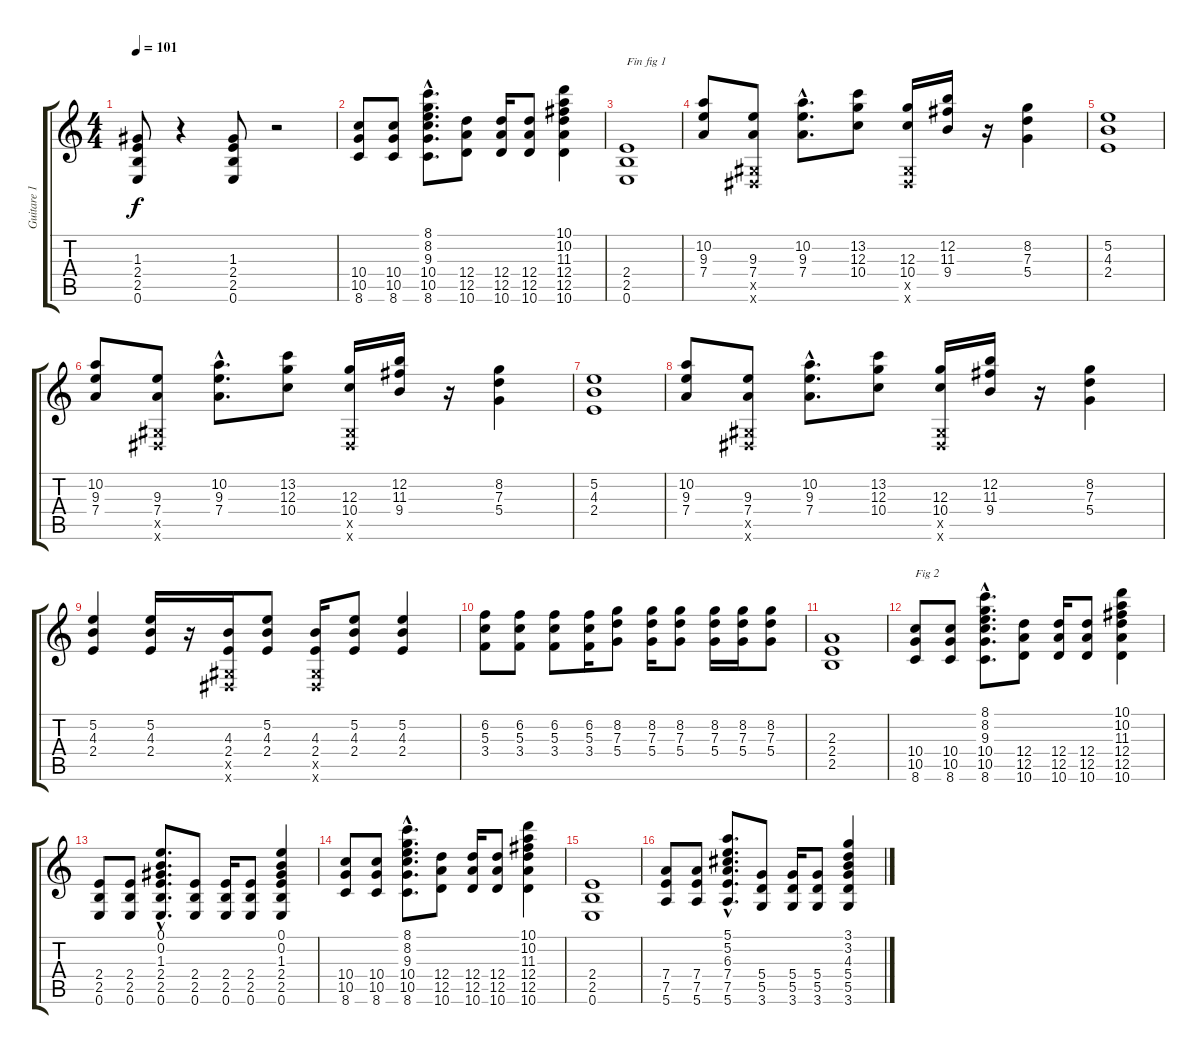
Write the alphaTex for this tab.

\track ("Guitare 1 Robert 12string" "Guitare 1 ") {instrument acousticguitarsteel}
\staff {score tabs}
\tuning (E4 B3 G3 D3 A2 E2) {hide}
\ts (4 4)
\tempo 101
\clef g2
\ks c
(1.3 2.4 2.5 0.6).8{dy f} r.4 (1.3 2.4 2.5 0.6).8 r.2 |
(10.4 10.5 8.6).8 (10.4 10.5 8.6).8 (8.1{hac} 8.2{hac} 9.3{hac} 10.4{hac} 10.5{hac} 8.6{hac}).8{d} (12.4 12.5 10.6).8 (12.4 12.5 10.6).16 (12.4 12.5 10.6).8 (10.1 10.2 11.3 12.4 12.5 10.6).4 |
(2.4 2.5 0.6).1{txt "Fin fig 1"} |
(10.2 9.3 7.4).8 (9.3 7.4 -1.5{x} -1.6{x}).8 (10.2{hac} 9.3{hac} 7.4{hac}).8{d} (13.2 12.3 10.4).8 (12.3 10.4 -1.5{x} -1.6{x}).16 (12.2 11.3 9.4).16 r.16 (8.2 7.3 5.4).4 |
(5.2 4.3 2.4).1 |
(10.2 9.3 7.4).8 (9.3 7.4 -1.5{x} -1.6{x}).8 (10.2{hac} 9.3{hac} 7.4{hac}).8{d} (13.2 12.3 10.4).8 (12.3 10.4 -1.5{x} -1.6{x}).16 (12.2 11.3 9.4).16 r.16 (8.2 7.3 5.4).4 |
(5.2 4.3 2.4).1 |
(10.2 9.3 7.4).8 (9.3 7.4 -1.5{x} -1.6{x}).8 (10.2{hac} 9.3{hac} 7.4{hac}).8{d} (13.2 12.3 10.4).8 (12.3 10.4 -1.5{x} -1.6{x}).16 (12.2 11.3 9.4).16 r.16 (8.2 7.3 5.4).4 |
(5.2 4.3 2.4).4 (5.2 4.3 2.4).16 r.16 (4.3 2.4 -1.5{x} -1.6{x}).16 (5.2 4.3 2.4).8 (4.3 2.4 -1.5{x} -1.6{x}).16 (5.2 4.3 2.4).8 (5.2 4.3 2.4).4 |
(6.2 5.3 3.4).8 (6.2 5.3 3.4).8 (6.2 5.3 3.4).8 (6.2 5.3 3.4).16 (8.2 7.3 5.4).8 (8.2 7.3 5.4).16 (8.2 7.3 5.4).8 (8.2 7.3 5.4).16 (8.2 7.3 5.4).16 (8.2 7.3 5.4).8 |
(2.3 2.4 2.5).1 |
(10.4 10.5 8.6).8{txt "Fig 2"} (10.4 10.5 8.6).8 (8.1{hac} 8.2{hac} 9.3{hac} 10.4{hac} 10.5{hac} 8.6{hac}).8{d} (12.4 12.5 10.6).8 (12.4 12.5 10.6).16 (12.4 12.5 10.6).8 (10.1 10.2 11.3 12.4 12.5 10.6).4 |
(2.4 2.5 0.6).8 (2.4 2.5 0.6).8 (0.1{hac} 0.2{hac} 1.3{hac} 2.4{hac} 2.5{hac} 0.6{hac}).8{d} (2.4 2.5 0.6).8 (2.4 2.5 0.6).16 (2.4 2.5 0.6).8 (0.1 0.2 1.3 2.4 2.5 0.6).4 |
(10.4 10.5 8.6).8 (10.4 10.5 8.6).8 (8.1{hac} 8.2{hac} 9.3{hac} 10.4{hac} 10.5{hac} 8.6{hac}).8{d} (12.4 12.5 10.6).8 (12.4 12.5 10.6).16 (12.4 12.5 10.6).8 (10.1 10.2 11.3 12.4 12.5 10.6).4 |
(2.4 2.5 0.6).1 |
(7.4 7.5 5.6).8 (7.4 7.5 5.6).8 (5.1{hac} 5.2{hac} 6.3{hac} 7.4{hac} 7.5{hac} 5.6{hac}).8{d} (5.4 5.5 3.6).8 (5.4 5.5 3.6).16 (5.4 5.5 3.6).8 (3.1 3.2 4.3 5.4 5.5 3.6).4
